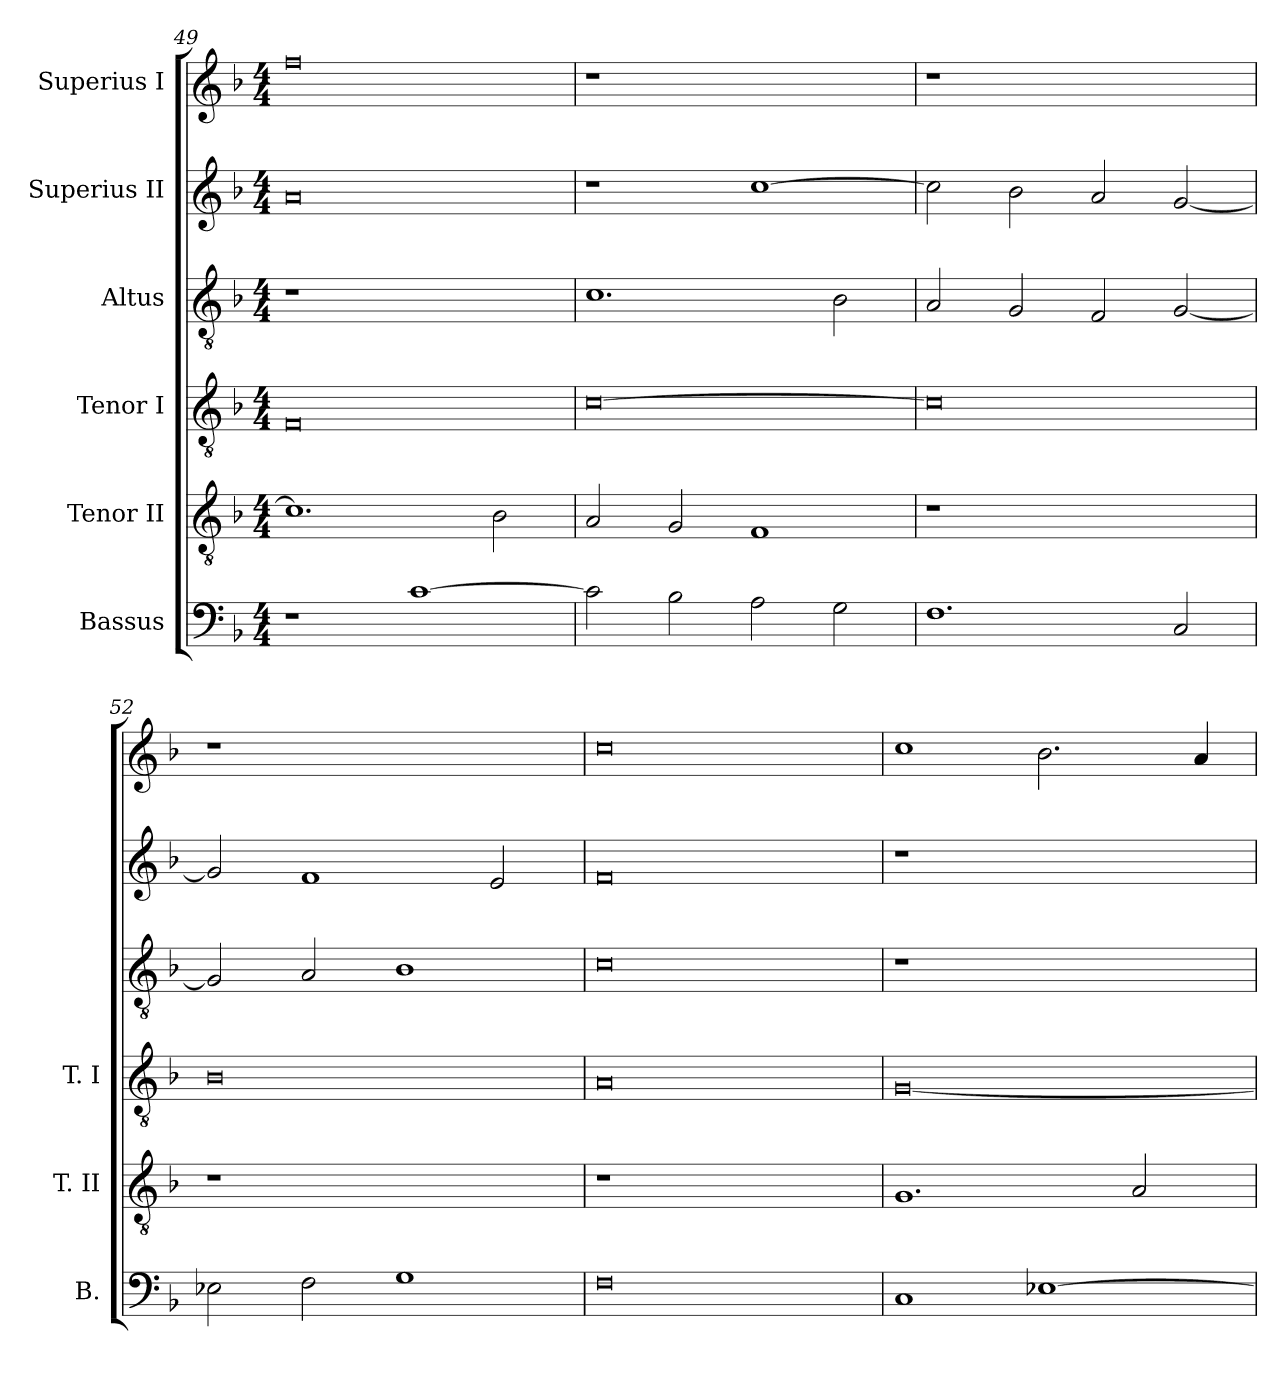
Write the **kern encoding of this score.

**kern	**kern	**kern	**kern	**kern	**kern
*part6	*part5	*part4	*part3	*part2	*part1
*staff6	*staff5	*staff4	*staff3	*staff2	*staff1
*I"Bassus	*I"Tenor II	*I"Tenor I	*I"Altus	*I"Superius II	*I"Superius I
*I'B.	*I'T. II	*I'T. I	*	*	*
*clefF4	*clefGv2	*clefGv2	*clefGv2	*clefG2	*clefG2
*	*ITrd7c12	*ITrd7c12	*ITrd7c12	*	*
*k[b-]	*k[b-]	*k[b-]	*k[b-]	*k[b-]	*k[b-]
*F:	*F:	*F:	*F:	*F:	*F:
*M4/4	*M4/4	*M4/4	*M4/4	*M4/4	*M4/4
=49	=49	=49	=49	=49	=49
!	!	!	!LO:N:vis=1	!	!
1r	1.Ci]	0FFi	1r	0ai	0ffi
[>1ci	.	.	1ryy	.	.
.	2BB-i\	.	.	.	.
=50	=50	=50	=50	=50	=50
!	!	!	!	!	!LO:N:vis=1
2ci\]	2AAi/	[>0Ci	1.Ci	1r	1r
2B-i\	2GGi/	.	.	.	.
2Ai\	1FFi	.	.	[>1cci	1ryy
2Gi\	.	.	2BB-i\	.	.
!!LO:PB:g=z
=51	=51	=51	=51	=51	=51
!	!LO:N:vis=1	!	!	!	!LO:N:vis=1
1.Fi	1r	0Ci]	2AAi/	2cci\]	1r
.	.	.	2GGi/	2b-i\	.
.	1ryy	.	2FFi/	2ai/	1ryy
2Ci/	.	.	[<2GGi/	[<2gi/	.
=52	=52	=52	=52	=52	=52
!	!LO:N:vis=1	!	!	!	!LO:N:vis=1
2E-Xi\	1r	0BB-i	2GGi/]	2gi/]	1r
2Fi\	.	.	2AAi/	1fi	.
1Gi	1ryy	.	1BB-i	.	1ryy
.	.	.	.	2ei/	.
=53	=53	=53	=53	=53	=53
!	!LO:N:vis=1	!	!	!	!
0Fi	1r	0AAi	0Ci	0fi	0cci
.	1ryy	.	.	.	.
=54	=54	=54	=54	=54	=54
!	!	!	!LO:N:vis=1	!LO:N:vis=1	!
1Ci	1.GGi	[<0GGi	1r	1r	1cci
[>1E-Xi	.	.	1ryy	1ryy	2.b-i\
.	2AAi/	.	.	.	.
.	.	.	.	.	4ai/
=	=	=	=	=	=
*-	*-	*-	*-	*-	*-
